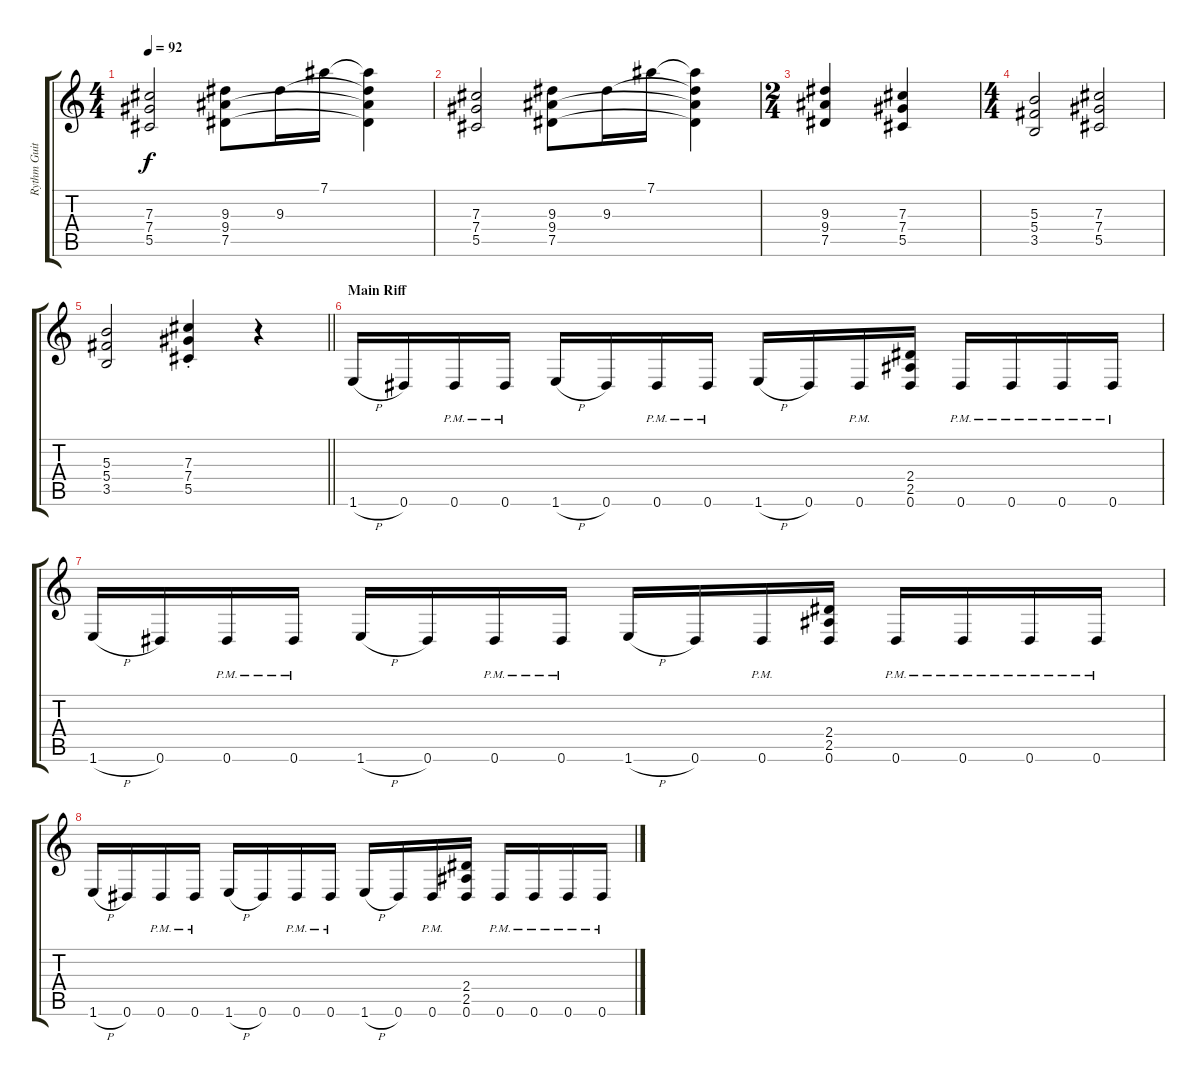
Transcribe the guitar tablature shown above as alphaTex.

\track ("Rythm Guitar II" "Rythm Guit") {instrument overdrivenguitar}
\staff {score tabs}
\tuning (Eb4 Bb3 Gb3 Db3 Ab2 Eb2) {hide}
\ts (4 4)
\tempo 92
\clef g2
\ks c
(7.3 7.4 5.5).2{dy f} (9.3 9.4 7.5).8 9.3.16 7.1.16 (7.1{t} 9.3{t} 9.4{t} 7.5{t}).4 |
(7.3 7.4 5.5).2 (9.3 9.4 7.5).8 9.3.16 7.1.16 (7.1{t} 9.3{t} 9.4{t} 7.5{t}).4 |
\ts (2 4)
(9.3 9.4 7.5).4 (7.3 7.4 5.5).4 |
\ts (4 4)
(5.3 5.4 3.5).2 (7.3 7.4 5.5).2 |
\barLineRight lightlight
(5.3 5.4 3.5).2 (7.3{st} 7.4{st} 5.5{st}).4 r.4 |
\section ("" "Main Riff")
1.6{h}.16{volume 15 balance 14 instrument overdrivenguitar} 0.6.16 0.6{pm}.16 0.6{pm}.16 1.6{h}.16 0.6.16 0.6{pm}.16 0.6{pm}.16 1.6{h}.16 0.6.16 0.6{pm}.16 (2.4 2.5 0.6).16 0.6{pm}.16 0.6{pm}.16 0.6{pm}.16 0.6{pm}.16 |
1.6{h}.16 0.6.16 0.6{pm}.16 0.6{pm}.16 1.6{h}.16 0.6.16 0.6{pm}.16 0.6{pm}.16 1.6{h}.16 0.6.16 0.6{pm}.16 (2.4 2.5 0.6).16 0.6{pm}.16 0.6{pm}.16 0.6{pm}.16 0.6{pm}.16 |
1.6{h}.16 0.6.16 0.6{pm}.16 0.6{pm}.16 1.6{h}.16 0.6.16 0.6{pm}.16 0.6{pm}.16 1.6{h}.16 0.6.16 0.6{pm}.16 (2.4 2.5 0.6).16 0.6{pm}.16 0.6{pm}.16 0.6{pm}.16 0.6{pm}.16
